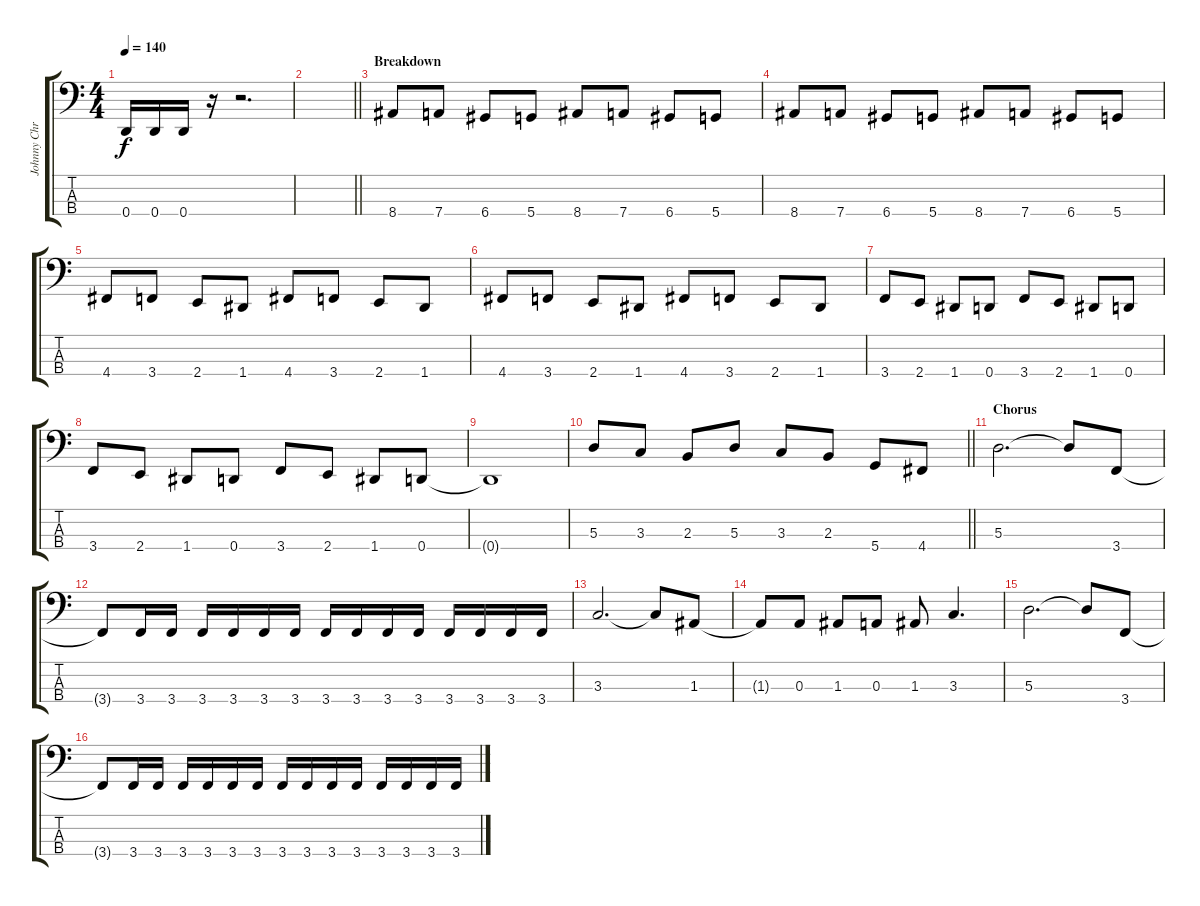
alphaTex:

\track ("Johnny Christ" "Johnny Chr") {instrument electricbassfinger}
\staff {score tabs}
\tuning (G2 D2 A1 D1) {hide}
\ts (4 4)
\tempo 140
\clef f4
\ks c
0.4.16{dy f} 0.4.16 0.4.16 r.16 r.2{d} |
\barLineRight lightlight
|
\section ("" "Breakdown")
8.4.8 7.4.8 6.4.8 5.4.8 8.4.8 7.4.8 6.4.8 5.4.8 |
8.4.8 7.4.8 6.4.8 5.4.8 8.4.8 7.4.8 6.4.8 5.4.8 |
4.4.8 3.4.8 2.4.8 1.4.8 4.4.8 3.4.8 2.4.8 1.4.8 |
4.4.8 3.4.8 2.4.8 1.4.8 4.4.8 3.4.8 2.4.8 1.4.8 |
3.4.8 2.4.8 1.4.8 0.4.8 3.4.8 2.4.8 1.4.8 0.4.8 |
3.4.8 2.4.8 1.4.8 0.4.8 3.4.8 2.4.8 1.4.8 0.4.8 |
0.4{t}.1 |
\barLineRight lightlight
5.3.8 3.3.8 2.3.8 5.3.8 3.3.8 2.3.8 5.4.8 4.4.8 |
\section ("" "Chorus")
5.3.2{d} 5.3{t}.8 3.4.8 |
3.4{t}.8 3.4.16 3.4.16 3.4.16 3.4.16 3.4.16 3.4.16 3.4.16 3.4.16 3.4.16 3.4.16 3.4.16 3.4.16 3.4.16 3.4.16 |
3.3.2{d} 3.3{t}.8 1.3.8 |
1.3{t}.8 0.3.8 1.3.8 0.3.8 1.3.8 3.3.4{d} |
5.3.2{d} 5.3{t}.8 3.4.8 |
3.4{t}.8 3.4.16 3.4.16 3.4.16 3.4.16 3.4.16 3.4.16 3.4.16 3.4.16 3.4.16 3.4.16 3.4.16 3.4.16 3.4.16 3.4.16
